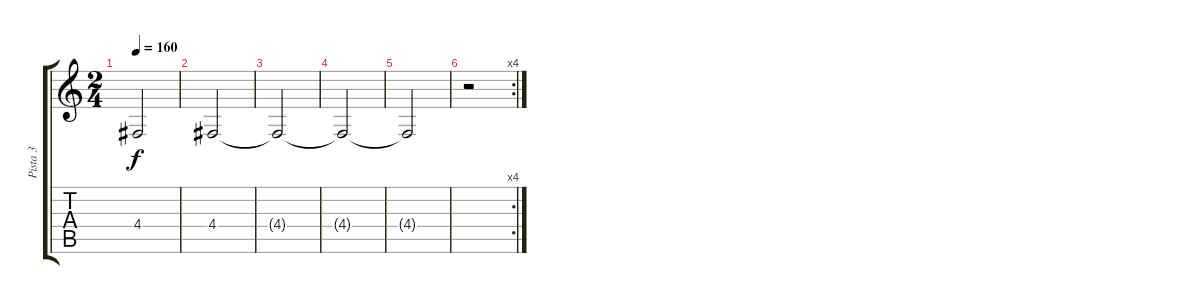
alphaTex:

\track ("Pista 3" "Pista 3") {instrument stringensemble1}
\staff {score tabs}
\tuning (E4 B3 G3 D3 A2 E2) {hide}
\ts (2 4)
\tempo 160
\clef g2
\ks c
4.4{t}.2{dy f} |
4.4.2 |
4.4{t}.2 |
4.4{t}.2 |
4.4{t}.2 |
\rc 4
r.2
